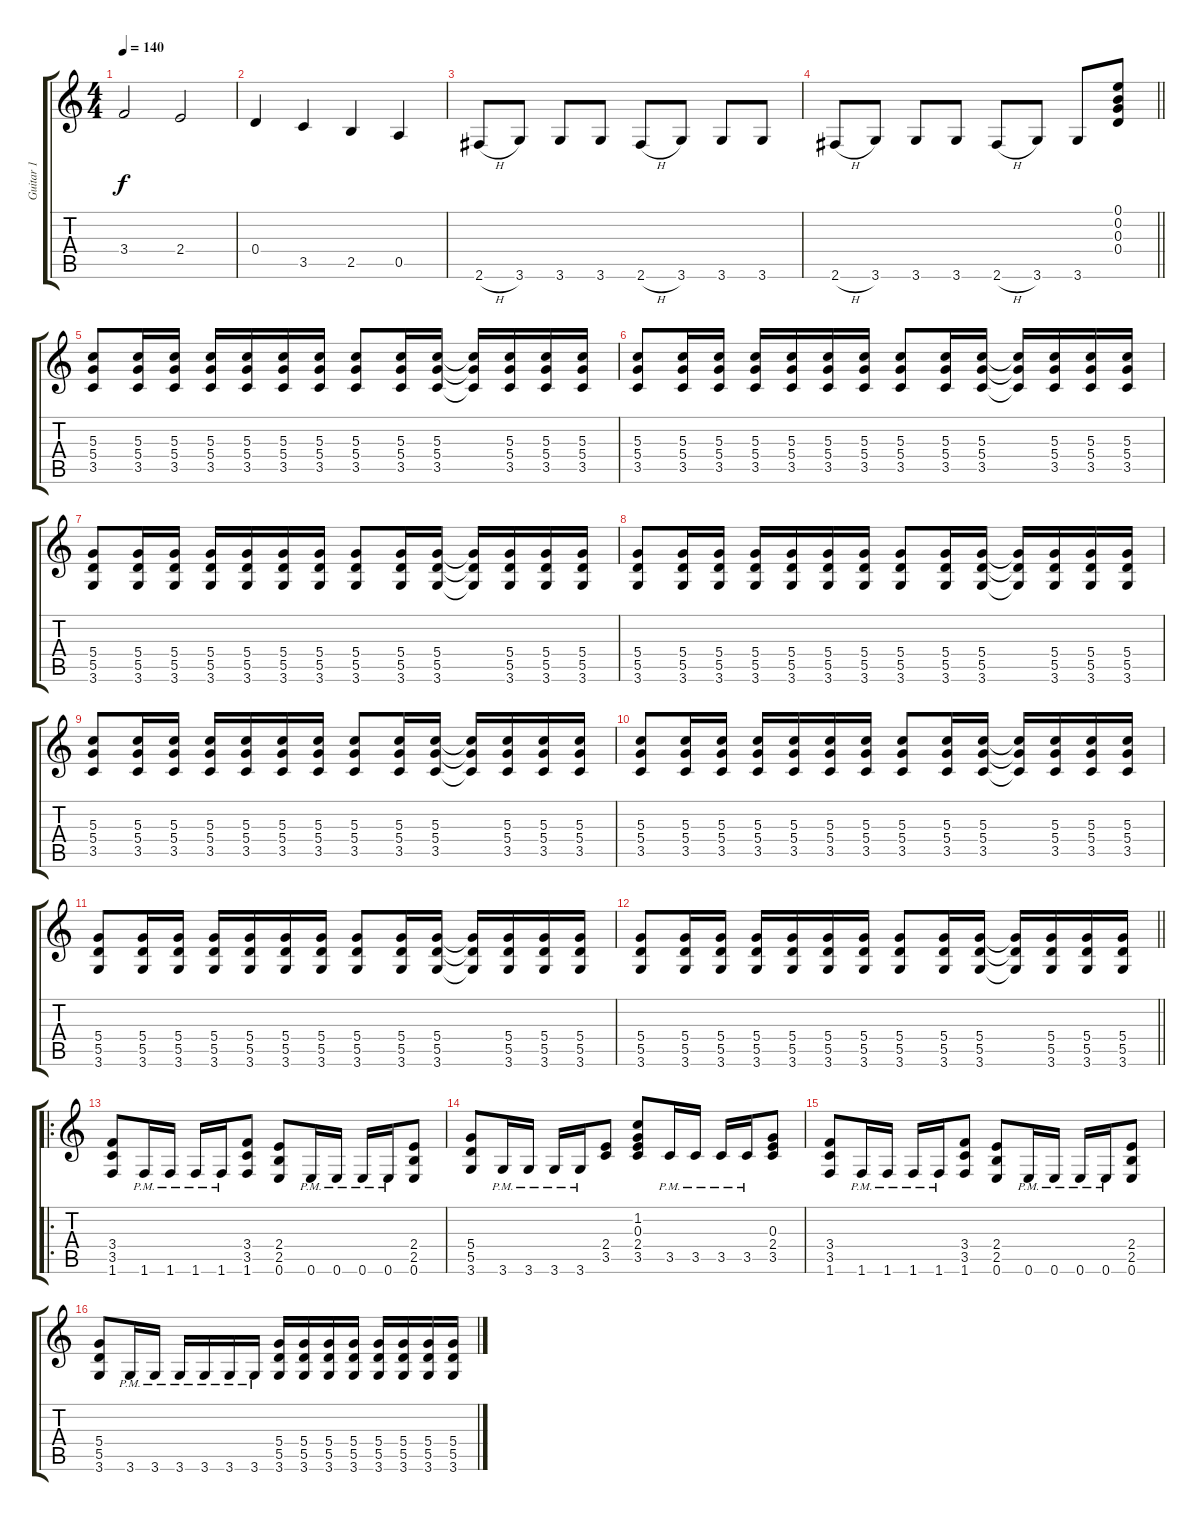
\track ("Guitar 1" "Guitar 1") {instrument distortionguitar}
\staff {score tabs}
\tuning (E4 B3 G3 D3 A2 E2) {hide}
\ts (4 4)
\tempo 140
\clef g2
\ks c
3.4.2{dy f instrument distortionguitar} 2.4.2 |
0.4.4 3.5.4 2.5.4 0.5.4 |
2.6{h}.8 3.6.8 3.6.8 3.6.8 2.6{h}.8 3.6.8 3.6.8 3.6.8 |
\barLineRight lightlight
2.6{h}.8 3.6.8 3.6.8 3.6.8 2.6{h}.8 3.6.8 3.6.8 (0.1 0.2 0.3 0.4).8 |
(5.3 5.4 3.5).8 (5.3 5.4 3.5).16 (5.3 5.4 3.5).16 (5.3 5.4 3.5).16 (5.3 5.4 3.5).16 (5.3 5.4 3.5).16 (5.3 5.4 3.5).16 (5.3 5.4 3.5).8 (5.3 5.4 3.5).16 (5.3 5.4 3.5).16 (5.3{t} 5.4{t} 3.5{t}).16 (5.3 5.4 3.5).16 (5.3 5.4 3.5).16 (5.3 5.4 3.5).16 |
(5.3 5.4 3.5).8 (5.3 5.4 3.5).16 (5.3 5.4 3.5).16 (5.3 5.4 3.5).16 (5.3 5.4 3.5).16 (5.3 5.4 3.5).16 (5.3 5.4 3.5).16 (5.3 5.4 3.5).8 (5.3 5.4 3.5).16 (5.3 5.4 3.5).16 (5.3{t} 5.4{t} 3.5{t}).16 (5.3 5.4 3.5).16 (5.3 5.4 3.5).16 (5.3 5.4 3.5).16 |
(5.4 5.5 3.6).8 (5.4 5.5 3.6).16 (5.4 5.5 3.6).16 (5.4 5.5 3.6).16 (5.4 5.5 3.6).16 (5.4 5.5 3.6).16 (5.4 5.5 3.6).16 (5.4 5.5 3.6).8 (5.4 5.5 3.6).16 (5.4 5.5 3.6).16 (5.4{t} 5.5{t} 3.6{t}).16 (5.4 5.5 3.6).16 (5.4 5.5 3.6).16 (5.4 5.5 3.6).16 |
(5.4 5.5 3.6).8 (5.4 5.5 3.6).16 (5.4 5.5 3.6).16 (5.4 5.5 3.6).16 (5.4 5.5 3.6).16 (5.4 5.5 3.6).16 (5.4 5.5 3.6).16 (5.4 5.5 3.6).8 (5.4 5.5 3.6).16 (5.4 5.5 3.6).16 (5.4{t} 5.5{t} 3.6{t}).16 (5.4 5.5 3.6).16 (5.4 5.5 3.6).16 (5.4 5.5 3.6).16 |
(5.3 5.4 3.5).8 (5.3 5.4 3.5).16 (5.3 5.4 3.5).16 (5.3 5.4 3.5).16 (5.3 5.4 3.5).16 (5.3 5.4 3.5).16 (5.3 5.4 3.5).16 (5.3 5.4 3.5).8 (5.3 5.4 3.5).16 (5.3 5.4 3.5).16 (5.3{t} 5.4{t} 3.5{t}).16 (5.3 5.4 3.5).16 (5.3 5.4 3.5).16 (5.3 5.4 3.5).16 |
(5.3 5.4 3.5).8 (5.3 5.4 3.5).16 (5.3 5.4 3.5).16 (5.3 5.4 3.5).16 (5.3 5.4 3.5).16 (5.3 5.4 3.5).16 (5.3 5.4 3.5).16 (5.3 5.4 3.5).8 (5.3 5.4 3.5).16 (5.3 5.4 3.5).16 (5.3{t} 5.4{t} 3.5{t}).16 (5.3 5.4 3.5).16 (5.3 5.4 3.5).16 (5.3 5.4 3.5).16 |
(5.4 5.5 3.6).8 (5.4 5.5 3.6).16 (5.4 5.5 3.6).16 (5.4 5.5 3.6).16 (5.4 5.5 3.6).16 (5.4 5.5 3.6).16 (5.4 5.5 3.6).16 (5.4 5.5 3.6).8 (5.4 5.5 3.6).16 (5.4 5.5 3.6).16 (5.4{t} 5.5{t} 3.6{t}).16 (5.4 5.5 3.6).16 (5.4 5.5 3.6).16 (5.4 5.5 3.6).16 |
\barLineRight lightlight
(5.4 5.5 3.6).8 (5.4 5.5 3.6).16 (5.4 5.5 3.6).16 (5.4 5.5 3.6).16 (5.4 5.5 3.6).16 (5.4 5.5 3.6).16 (5.4 5.5 3.6).16 (5.4 5.5 3.6).8 (5.4 5.5 3.6).16 (5.4 5.5 3.6).16 (5.4{t} 5.5{t} 3.6{t}).16 (5.4 5.5 3.6).16 (5.4 5.5 3.6).16 (5.4 5.5 3.6).16 |
\ro
(3.4 3.5 1.6).8 1.6{pm}.16 1.6{pm}.16 1.6{pm}.16 1.6{pm}.16 (3.4 3.5 1.6).8 (2.4 2.5 0.6).8 0.6{pm}.16 0.6{pm}.16 0.6{pm}.16 0.6{pm}.16 (2.4 2.5 0.6).8 |
(5.4 5.5 3.6).8 3.6{pm}.16 3.6{pm}.16 3.6{pm}.16 3.6{pm}.16 (2.4 3.5).8 (1.2 0.3 2.4 3.5).8 3.5{pm}.16 3.5{pm}.16 3.5{pm}.16 3.5{pm}.16 (0.3 2.4 3.5).8 |
(3.4 3.5 1.6).8 1.6{pm}.16 1.6{pm}.16 1.6{pm}.16 1.6{pm}.16 (3.4 3.5 1.6).8 (2.4 2.5 0.6).8 0.6{pm}.16 0.6{pm}.16 0.6{pm}.16 0.6{pm}.16 (2.4 2.5 0.6).8 |
(5.4 5.5 3.6).8 3.6{pm}.16 3.6{pm}.16 3.6{pm}.16 3.6{pm}.16 3.6{pm}.16 3.6{pm}.16 (5.4 5.5 3.6).16 (5.4 5.5 3.6).16 (5.4 5.5 3.6).16 (5.4 5.5 3.6).16 (5.4 5.5 3.6).16 (5.4 5.5 3.6).16 (5.4 5.5 3.6).16 (5.4 5.5 3.6).16
